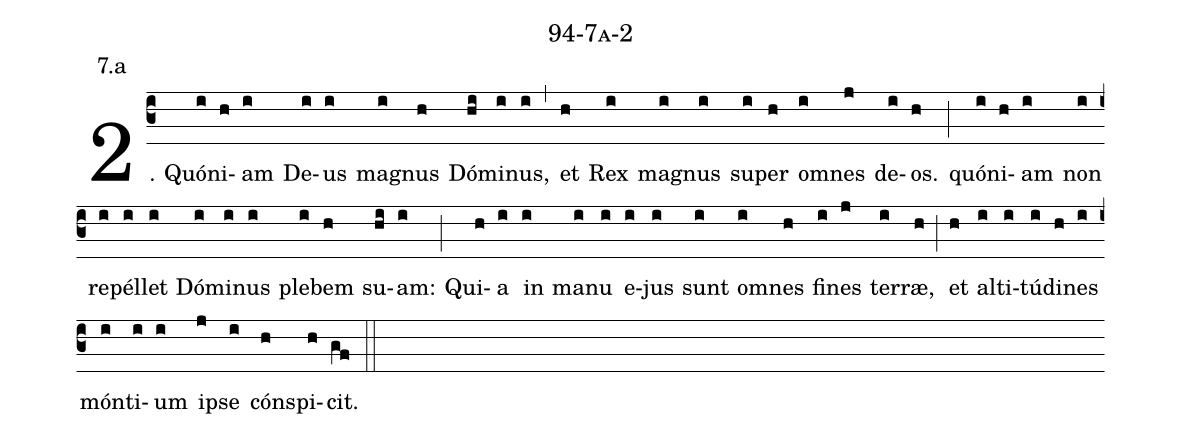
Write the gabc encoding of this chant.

name: 94-7a-2;
annotation: 7.a;
%%
2. Quón(i)i(h)am(i) De(i)us(i) ma(i)gnus(h) Dó(hi)mi(i)nus,(i) (,)
et(h) Rex(i) ma(i)gnus(i) su(i)per(h) om(i)nes(j) de(i)os.(h) (;)
quó(i)ni(h)am(i) non(i) re(i)pél(i)let(i) Dó(i)mi(i)nus(i) ple(i)bem(h) su(hi)am:(i) (;)
Qui(h)a(i) in(i) ma(i)nu(i) e(i)jus(i) sunt(i) om(i)nes(h) fi(i)nes(j) ter(i)ræ,(h) (;) et(h) al(i)ti(i)tú(i)di(h)nes(i) món(i)ti(i)um(i) ip(j)se(i) cón(h)spi(h)cit.(gf) (::)
